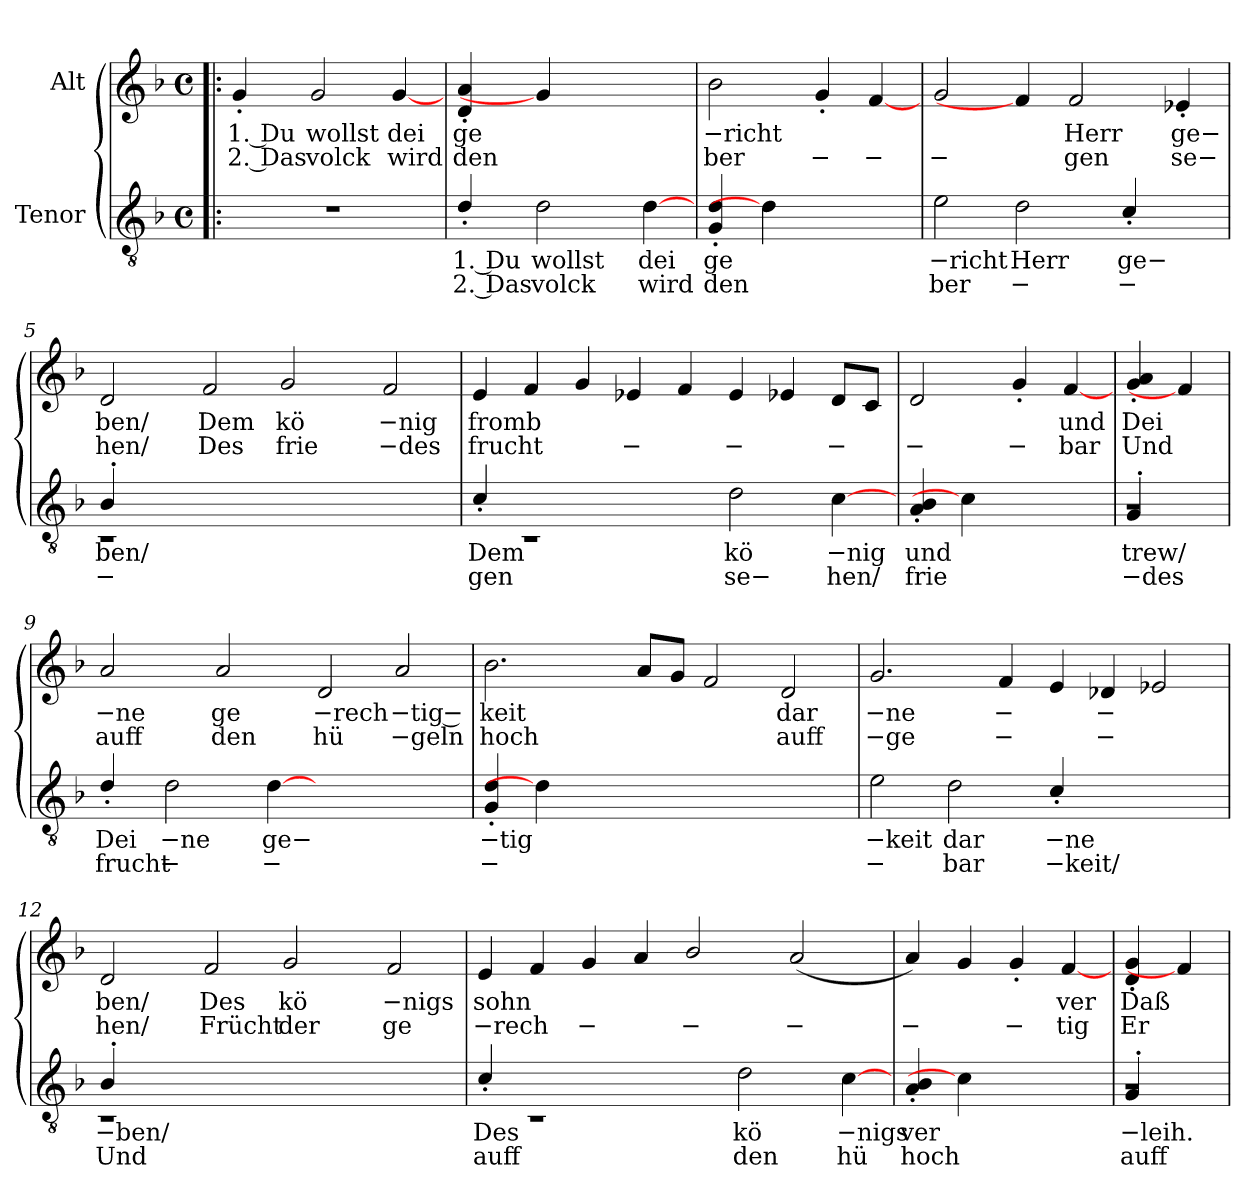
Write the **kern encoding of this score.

**kern	**text	**text	**kern	**text	**text
*part2	*part2	*part2	*part1	*part1	*part1
*staff2	*staff2	*staff2	*staff1	*staff1	*staff1
*I"Tenor	*	*	*I"Alt	*	*
!!LO:PB:g=z
*clefGv2	*	*	*clefG2	*	*
*k[b-]	*	*	*k[b-]	*	*
*F:	*	*	*F:	*	*
*M4/4	*	*	*M4/4	*	*
*met(c)	*	*	*met(c)	*	*
=1!|:	=1!|:	=1!|:	=1!|:	=1!|:	=1!|:
!	!	!	!LO:N:head=solid	!LO:LY:b:rj	!LO:LY:b:rj
1r	.	.	4g'</	1. Du	2. Das
!	!	!	!	!LO:LY:b	!LO:LY:b
.	.	.	2g/	wollst	volck
!	!	!	!	!LO:LY:b	!LO:LY:b
.	.	.	[4g/	dei	wird
=2	=2	=2	=2	=2	=2
!LO:N:head=solid	!LO:LY:b:rj	!LO:LY:b:rj	!LO:N:n=1:head=solid	!	!
!	!	!	!LO:N:n=2:head=solid	!LO:LY:b:rj	!LO:LY:b:rj
4d'>/	1. Du	2. Das	4d/'< 4a/'<	ge	den
!	!LO:LY:b	!LO:LY:b	!	!	!
2d\	wollst	volck	4g/]	.	.
.	.	.	2ryy	.	.
!	!LO:LY:b	!LO:LY:b	!	!	!
[4d\	dei	wird	.	.	.
=3	=3	=3	=3	=3	=3
!LO:N:n=1:head=solid	!	!	!	!	!
!LO:N:n=2:head=solid	!LO:LY:b:rj	!LO:LY:b:rj	!	!LO:LY:b:rj	!LO:LY:b:rj
4G/'> 4d/'>	ge	den	2b-\	−richt	ber
4d\]	.	.	.	.	.
!	!	!	!LO:N:head=solid	!	!LO:LY:b
2ryy	.	.	4g'</	.	−
!	!	!	!	!	!LO:LY:b
.	.	.	[4f/	.	−
=4	=4	=4	=4	=4	=4
!	!LO:LY:b:rj	!LO:LY:b:rj	!	!	!LO:LY:b
2e\	−richt	ber	2g/	.	−
!	!LO:LY:b	!LO:LY:b	!	!	!
2d\	Herr	−	4f/]	.	.
!	!	!	!	!LO:LY:b	!LO:LY:b
.	.	.	2f/	Herr	gen
!LO:N:head=solid	!LO:LY:b	!LO:LY:b	!	!	!
4c'>/	ge−	−	.	.	.
!	!	!	!LO:N:head=solid	!LO:LY:b	!LO:LY:b
4ryy	.	.	4e-X'</	ge−	se−
!!LO:LB:g=z
=5	=5	=5	=5	=5	=5
!LO:N:head=solid	!LO:LY:b	!LO:LY:b	!	!LO:LY:b	!LO:LY:b
*^	*	*	*	*	*
4B-'>/	1rC	ben/	−	2d/	ben/	hen/
1ryy	.	.	.	.	.	.
!	!	!	!	!	!LO:LY:b	!LO:LY:b
.	.	.	.	2f/	Dem	Des
!	!	!	!	!	!LO:LY:b	!LO:LY:b
.	1ryy	.	.	2g/	kö	frie
2.ryy	.	.	.	.	.	.
!	!	!	!	!	!LO:LY:b:rj	!LO:LY:b:rj
.	.	.	.	2f/	−nig	−des
*v	*v	*	*	*	*	*
=6	=6	=6	=6	=6	=6
!LO:N:head=solid	!LO:LY:b	!LO:LY:b	!	!LO:LY:b	!LO:LY:b
4c'>/	Dem	gen	4e/	fromb	frucht
1rC	.	.	4f/	.	.
.	.	.	4g/	.	.
!	!	!	!	!	!LO:LY:b
.	.	.	4e-/	.	−
.	.	.	4f/	.	.
!	!LO:LY:b	!LO:LY:b	!	!	!LO:LY:b
2d\	kö	se−	4e-/	.	−
.	.	.	4e-X/	.	.
!	!LO:LY:b:rj	!LO:LY:b:rj	!	!	!LO:LY:b
[4c\	−nig	hen/	8d/L	.	−
.	.	.	8c/J	.	.
=7	=7	=7	=7	=7	=7
!LO:N:n=1:head=solid	!	!	!	!	!
!LO:N:n=2:head=solid	!LO:LY:b	!LO:LY:b	!	!	!LO:LY:b
4A/'< 4B-/'<	und	frie	2d/	.	−
4c\]	.	.	.	.	.
!	!	!	!LO:N:head=solid	!	!LO:LY:b
2ryy	.	.	4g'</	.	−
!	!	!	!	!LO:LY:b	!LO:LY:b
.	.	.	[4f/	und	bar
=8	=8	=8	=8	=8	=8
*^	*	*	*	*	*
!LO:N:head=solid	!LO:N:vis=1	!LO:LY:b	!LO:LY:b	!LO:N:n=1:head=solid	!	!
!	!	!	!	!LO:N:n=2:head=solid	!LO:LY:b	!LO:LY:b
4G'>/	4rA	trew/	−des	4g/'< 4a/'<	Dei	Und
4ryy	4ryy	.	.	4f/]	.	.
=9	=9	=9	=9	=9	=9	=9
!LO:N:head=solid	!	!LO:LY:b	!LO:LY:b	!	!LO:LY:b:rj	!LO:LY:b:rj
*v	*v	*	*	*	*	*
4d'>/	Dei	frucht	2a/	−ne	auff
!	!LO:LY:b:rj	!LO:LY:b:rj	!	!	!
2d\	−ne	−	.	.	.
!	!	!	!	!LO:LY:b	!LO:LY:b
.	.	.	2a/	ge	den
!	!LO:LY:b	!LO:LY:b	!	!	!
[4d\	ge−	−	.	.	.
!	!	!	!	!LO:LY:b:rj	!LO:LY:b:rj
1ryy	.	.	2d/	−rech	hü
!	!	!	!	!LO:LY:b:rj	!LO:LY:b:rj
.	.	.	2a/	−tig −	−geln
!!LO:LB:g=z
=10	=10	=10	=10	=10	=10
!LO:N:n=1:head=solid	!	!	!	!	!
!LO:N:n=2:head=solid	!LO:LY:b	!LO:LY:b	!	!LO:LY:b	!LO:LY:b
4G/'> 4d/'>	−tig	−	2.b-\	keit	hoch
4d\]	.	.	.	.	.
1.ryy	.	.	.	.	.
.	.	.	8a/L	.	.
.	.	.	8g/J	.	.
.	.	.	2f/	.	.
!	!	!	!	!LO:LY:b	!LO:LY:b
.	.	.	2d/	dar	auff
=11	=11	=11	=11	=11	=11
!	!LO:LY:b:rj	!LO:LY:b:rj	!	!LO:LY:b:rj	!LO:LY:b:rj
2e\	−keit	−	2.g/	−ne	−ge
!	!LO:LY:b	!LO:LY:b	!	!	!
2d\	dar	bar	.	.	.
!	!	!	!	!LO:LY:b	!LO:LY:b
.	.	.	4f/	−	−
!LO:N:head=solid	!LO:LY:b:rj	!LO:LY:b:rj	!	!	!
4c'>/	−ne	−keit/	4e/	.	.
!	!	!	!	!LO:LY:b	!LO:LY:b
2.ryy	.	.	4d-X/	−	−
.	.	.	2e-X/	.	.
=12	=12	=12	=12	=12	=12
!LO:N:head=solid	!LO:LY:b:rj	!LO:LY:b:rj	!	!LO:LY:b	!LO:LY:b
*^	*	*	*	*	*
4B-'>/	1rC	−ben/	Und	2d/	ben/	hen/
1ryy	.	.	.	.	.	.
!	!	!	!	!	!LO:LY:b	!LO:LY:b
.	.	.	.	2f/	Des	Frücht
!	!	!	!	!	!LO:LY:b	!LO:LY:b
.	1ryy	.	.	2g/	kö	der
2.ryy	.	.	.	.	.	.
!	!	!	!	!	!LO:LY:b:rj	!LO:LY:b:rj
.	.	.	.	2f/	−nigs	ge
*v	*v	*	*	*	*	*
=13	=13	=13	=13	=13	=13
!LO:N:head=solid	!LO:LY:b	!LO:LY:b	!	!LO:LY:b	!LO:LY:b
4c'>/	Des	auff	4e/	sohn	−rech
1rC	.	.	4f/	.	.
!	!	!	!	!	!LO:LY:b
.	.	.	4g/	.	−
.	.	.	4a/	.	.
!	!	!	!	!	!LO:LY:b
.	.	.	2b-/	.	−
!	!LO:LY:b	!LO:LY:b	!	!	!
2d\	kö	den	.	.	.
!	!	!	!	!	!LO:LY:b
.	.	.	(<2a/	.	−
!	!LO:LY:b:rj	!LO:LY:b:rj	!	!	!
[4c\	−nigs	hü	.	.	.
!!LO:LB:g=z
=14	=14	=14	=14	=14	=14
!LO:N:n=1:head=solid	!	!	!	!	!
!LO:N:n=2:head=solid	!LO:LY:b	!LO:LY:b	!	!	!LO:LY:b
4A/'< 4B-/'<	ver	hoch	4a/)	.	−
4c\]	.	.	4g/	.	.
!	!	!	!LO:N:head=solid	!	!LO:LY:b
2ryy	.	.	4g'</	.	−
!	!	!	!	!LO:LY:b	!LO:LY:b
.	.	.	[4f/	ver	tig
=15	=15	=15	=15	=15	=15
*^	*	*	*	*	*
!LO:N:head=solid	!LO:N:vis=1	!LO:LY:b:rj	!LO:LY:b:rj	!LO:N:n=1:head=solid	!	!
!	!	!	!	!LO:N:n=2:head=solid	!LO:LY:b:rj	!LO:LY:b:rj
4G'>/	4rA	−leih.	auff	4d/'< 4g/'<	Daß	Er
4ryy	4ryy	.	.	4f/]	.	.
*v	*v	*	*	*	*	*
=	=	=	=	=	=
*-	*-	*-	*-	*-	*-
